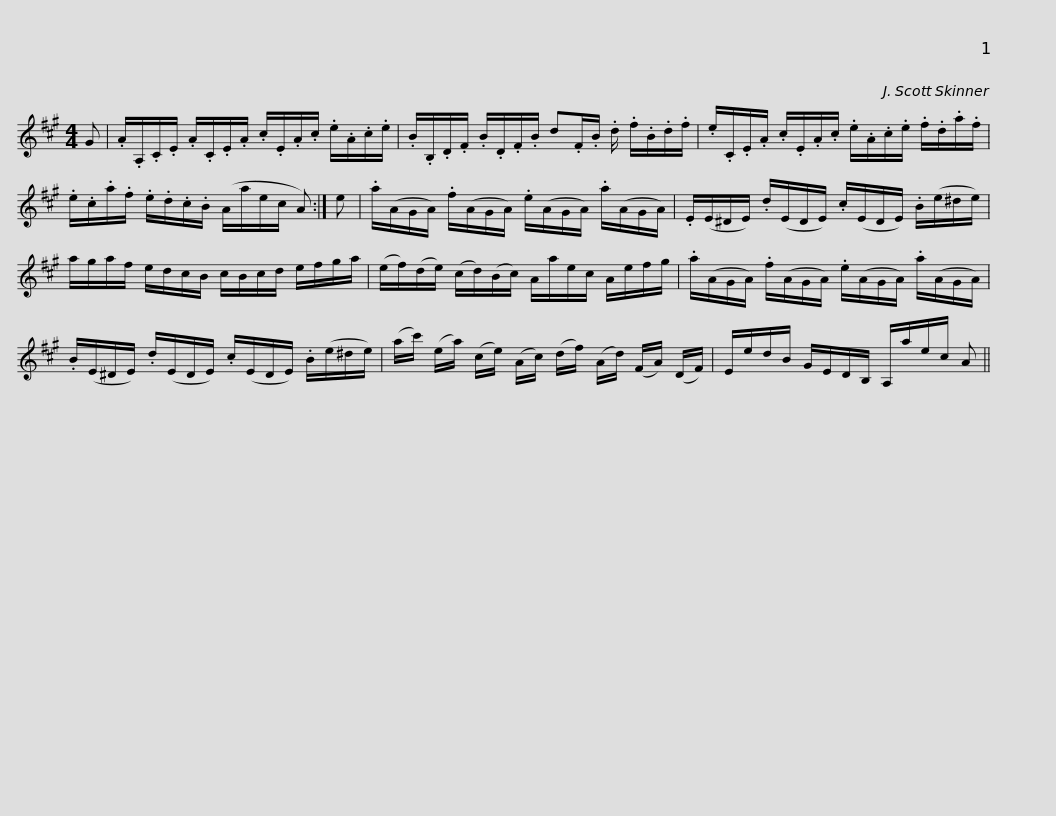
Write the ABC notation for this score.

X:1
L:1/8
M:4/4
I:linebreak $
K:A
V:1 treble
V:1
 G | .A/.A,/.C/.E/ .A/.C/.E/.A/ .c/.E/.A/.c/ .e/.A/.c/.e/ | .B/.B,/.D/.F/ .B/.D/.F/.B/ d.F/.B/ .d/ .f/.B/.d/.f/ |$ .e/.C/.E/.A/ .c/.E/.A/.c/ .e/.A/.c/.e/ .f/.d/.a/.f/ | .e/.c/.a/.f/ .e/.d/.c/.B/ (A/a/e/c/ A) :| %5
 e | .a/(A/G/A/) .f/(A/G/A/) .e/(A/G/A/) .a/(A/G/A/) |$ .E/(E/^D/E/) .d/(E/D/E/) .c/(E/D/E/) .B/(e/^d/e/) | a/g/a/f/ e/d/c/B/ c/B/c/d/ e/f/g/a/ |$ (e/f/)(d/e/) (c/d/)(B/c/) A/a/e/c/ A/e/f/g/ | %10
 .a/(A/G/A/) .f/(A/G/A/) .e/(A/G/A/) .a/(A/G/A/) |$ .B/(E/^D/E/) .d/(E/D/E/) .c/(E/D/E/) .B/(e/^d/e/) | (a/c'/) (e/a/) (c/e/) (A/c/) (d/f/) (A/d/) (F/A/) (D/F/) | E/e/d/B/ G/E/D/B,/ A,/a/e/c/ A || %14
